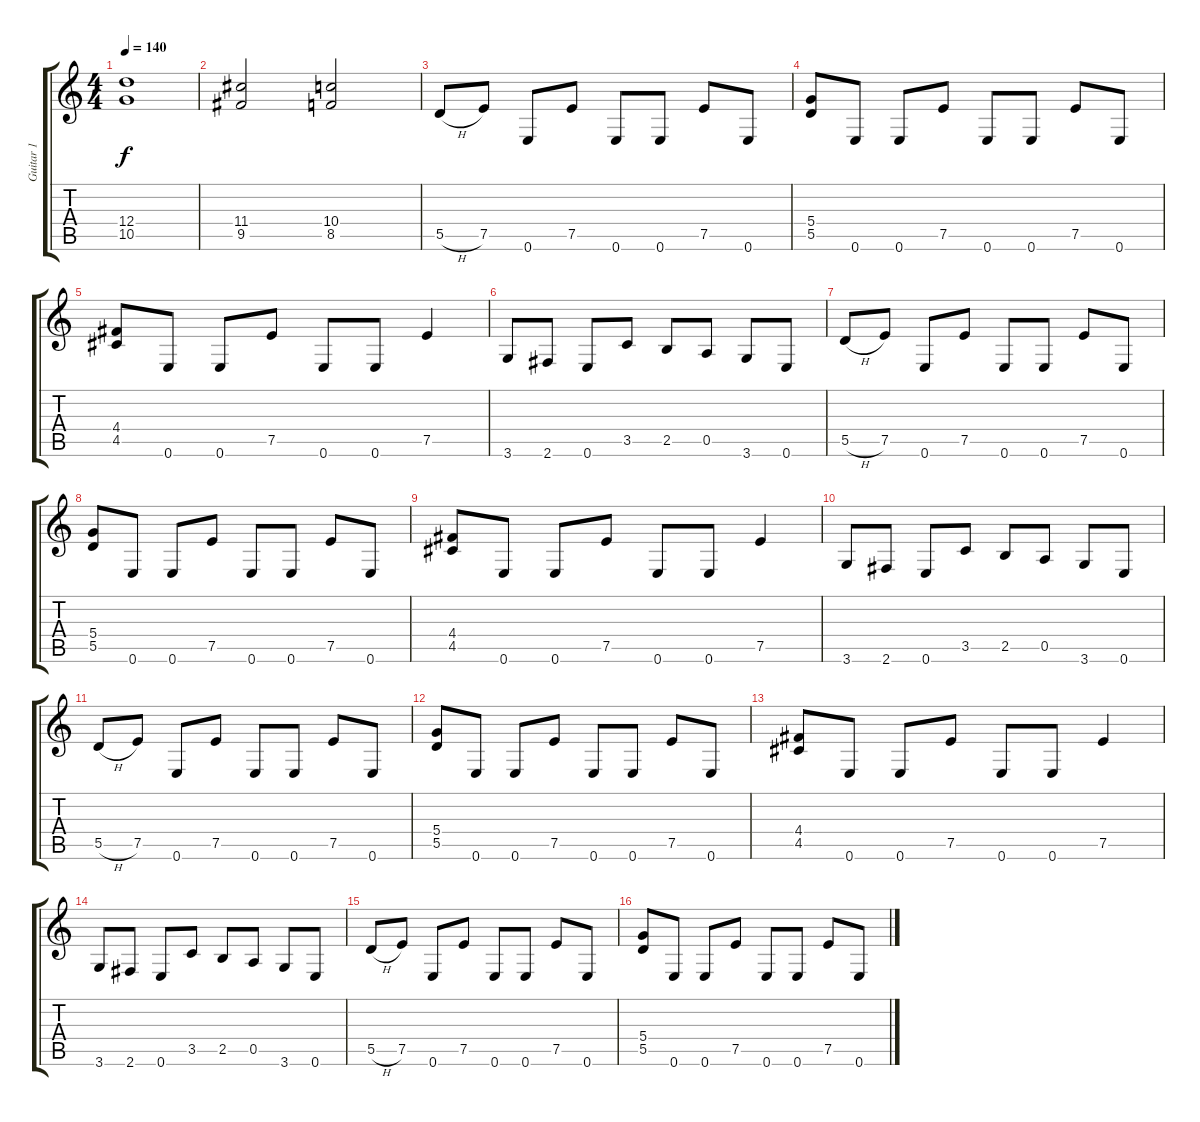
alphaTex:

\track ("Guitar 1" "Guitar 1") {mute instrument overdrivenguitar}
\staff {score tabs}
\tuning (E4 B3 G3 D3 A2 E2) {hide}
\ts (4 4)
\tempo 140
\clef g2
\ks c
(12.4 10.5).1{dy f} |
(11.4 9.5).2 (10.4 8.5).2 |
5.5{h}.8 7.5.8 0.6.8 7.5.8 0.6.8 0.6.8 7.5.8 0.6.8 |
(5.4 5.5).8 0.6.8 0.6.8 7.5.8 0.6.8 0.6.8 7.5.8 0.6.8 |
(4.4 4.5).8 0.6.8 0.6.8 7.5.8 0.6.8 0.6.8 7.5.4 |
3.6.8 2.6.8 0.6.8 3.5.8 2.5.8 0.5.8 3.6.8 0.6.8 |
5.5{h}.8 7.5.8 0.6.8 7.5.8 0.6.8 0.6.8 7.5.8 0.6.8 |
(5.4 5.5).8 0.6.8 0.6.8 7.5.8 0.6.8 0.6.8 7.5.8 0.6.8 |
(4.4 4.5).8 0.6.8 0.6.8 7.5.8 0.6.8 0.6.8 7.5.4 |
3.6.8 2.6.8 0.6.8 3.5.8 2.5.8 0.5.8 3.6.8 0.6.8 |
5.5{h}.8 7.5.8 0.6.8 7.5.8 0.6.8 0.6.8 7.5.8 0.6.8 |
(5.4 5.5).8 0.6.8 0.6.8 7.5.8 0.6.8 0.6.8 7.5.8 0.6.8 |
(4.4 4.5).8 0.6.8 0.6.8 7.5.8 0.6.8 0.6.8 7.5.4 |
3.6.8 2.6.8 0.6.8 3.5.8 2.5.8 0.5.8 3.6.8 0.6.8 |
5.5{h}.8 7.5.8 0.6.8 7.5.8 0.6.8 0.6.8 7.5.8 0.6.8 |
(5.4 5.5).8 0.6.8 0.6.8 7.5.8 0.6.8 0.6.8 7.5.8 0.6.8
